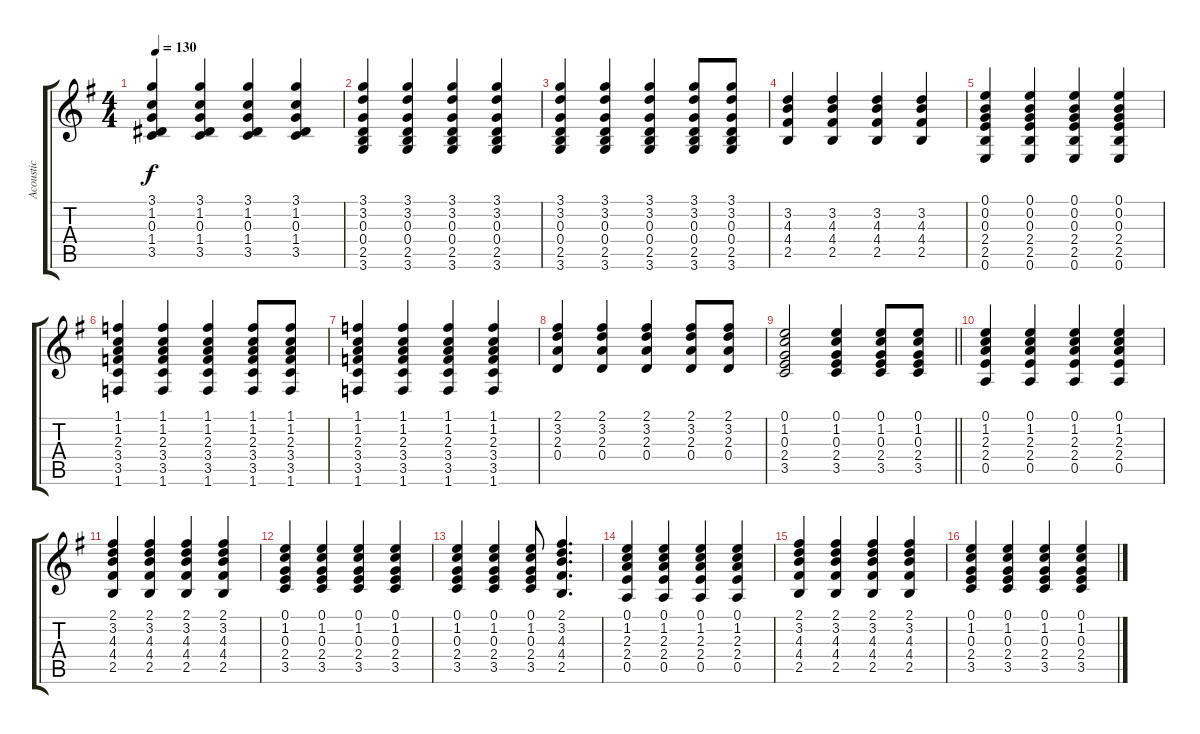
\track ("Acoustic" "Acoustic") {instrument acousticguitarsteel}
\staff {score tabs}
\tuning (E4 B3 G3 D3 A2 E2) {hide}
\ts (4 4)
\tempo 130
\clef g2
\ks g
(3.1 1.2 0.3 1.4 3.5).4{dy f} (3.1 1.2 0.3 1.4 3.5).4 (3.1 1.2 0.3 1.4 3.5).4 (3.1 1.2 0.3 1.4 3.5).4 |
(3.1 3.2 0.3 0.4 2.5 3.6).4 (3.1 3.2 0.3 0.4 2.5 3.6).4 (3.1 3.2 0.3 0.4 2.5 3.6).4 (3.1 3.2 0.3 0.4 2.5 3.6).4 |
(3.1 3.2 0.3 0.4 2.5 3.6).4 (3.1 3.2 0.3 0.4 2.5 3.6).4 (3.1 3.2 0.3 0.4 2.5 3.6).4 (3.1 3.2 0.3 0.4 2.5 3.6).8 (3.1 3.2 0.3 0.4 2.5 3.6).8 |
(3.2 4.3 4.4 2.5).4 (3.2 4.3 4.4 2.5).4 (3.2 4.3 4.4 2.5).4 (3.2 4.3 4.4 2.5).4 |
(0.1 0.2 0.3 2.4 2.5 0.6).4 (0.1 0.2 0.3 2.4 2.5 0.6).4 (0.1 0.2 0.3 2.4 2.5 0.6).4 (0.1 0.2 0.3 2.4 2.5 0.6).4 |
(1.1 1.2 2.3 3.4 3.5 1.6).4 (1.1 1.2 2.3 3.4 3.5 1.6).4 (1.1 1.2 2.3 3.4 3.5 1.6).4 (1.1 1.2 2.3 3.4 3.5 1.6).8 (1.1 1.2 2.3 3.4 3.5 1.6).8 |
(1.1 1.2 2.3 3.4 3.5 1.6).4 (1.1 1.2 2.3 3.4 3.5 1.6).4 (1.1 1.2 2.3 3.4 3.5 1.6).4 (1.1 1.2 2.3 3.4 3.5 1.6).4 |
(2.1 3.2 2.3 0.4).4 (2.1 3.2 2.3 0.4).4 (2.1 3.2 2.3 0.4).4 (2.1 3.2 2.3 0.4).8 (2.1 3.2 2.3 0.4).8 |
\barLineRight lightlight
(0.1 1.2 0.3 2.4 3.5).2 (0.1 1.2 0.3 2.4 3.5).4 (0.1 1.2 0.3 2.4 3.5).8 (0.1 1.2 0.3 2.4 3.5).8 |
(0.1 1.2 2.3 2.4 0.5).4 (0.1 1.2 2.3 2.4 0.5).4 (0.1 1.2 2.3 2.4 0.5).4 (0.1 1.2 2.3 2.4 0.5).4 |
(2.1 3.2 4.3 4.4 2.5).4 (2.1 3.2 4.3 4.4 2.5).4 (2.1 3.2 4.3 4.4 2.5).4 (2.1 3.2 4.3 4.4 2.5).4 |
(0.1 1.2 0.3 2.4 3.5).4 (0.1 1.2 0.3 2.4 3.5).4 (0.1 1.2 0.3 2.4 3.5).4 (0.1 1.2 0.3 2.4 3.5).4 |
(0.1 1.2 0.3 2.4 3.5).4 (0.1 1.2 0.3 2.4 3.5).4 (0.1 1.2 0.3 2.4 3.5).8 (2.1 3.2 4.3 4.4 2.5).4{d} |
(0.1 1.2 2.3 2.4 0.5).4 (0.1 1.2 2.3 2.4 0.5).4 (0.1 1.2 2.3 2.4 0.5).4 (0.1 1.2 2.3 2.4 0.5).4 |
(2.1 3.2 4.3 4.4 2.5).4 (2.1 3.2 4.3 4.4 2.5).4 (2.1 3.2 4.3 4.4 2.5).4 (2.1 3.2 4.3 4.4 2.5).4 |
(0.1 1.2 0.3 2.4 3.5).4 (0.1 1.2 0.3 2.4 3.5).4 (0.1 1.2 0.3 2.4 3.5).4 (0.1 1.2 0.3 2.4 3.5).4
